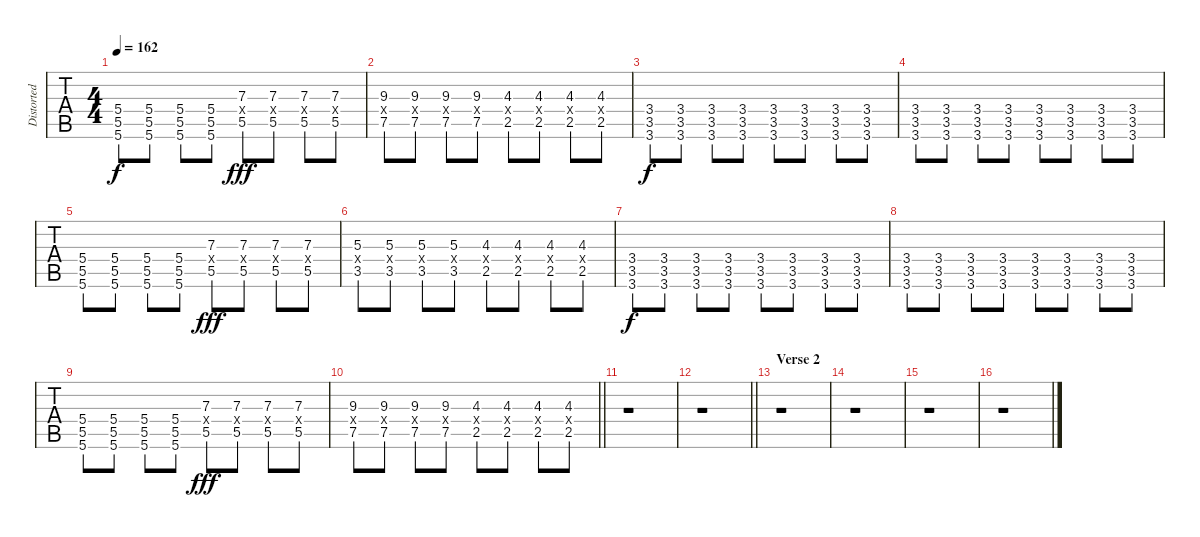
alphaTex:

\track ("Distorted 2 [Tuck]" "Distorted ") {instrument distortionguitar}
\staff {tabs}
\tuning (D4 A3 F3 C3 G2 C2) {hide}
\ts (4 4)
\tempo 162
\clef g2
\ks c
(5.4 5.5 5.6).8{dy f} (5.4 5.5 5.6).8 (5.4 5.5 5.6).8 (5.4 5.5 5.6).8 (7.3 0.4{x} 5.5).8{dy fff} (7.3 0.4{x} 5.5).8 (7.3 0.4{x} 5.5).8 (7.3 0.4{x} 5.5).8 |
(9.3 0.4{x} 7.5).8 (9.3 0.4{x} 7.5).8 (9.3 0.4{x} 7.5).8 (9.3 0.4{x} 7.5).8 (4.3 0.4{x} 2.5).8 (4.3 0.4{x} 2.5).8 (4.3 0.4{x} 2.5).8 (4.3 0.4{x} 2.5).8 |
(3.4 3.5 3.6).8{dy f} (3.4 3.5 3.6).8 (3.4 3.5 3.6).8 (3.4 3.5 3.6).8 (3.4 3.5 3.6).8 (3.4 3.5 3.6).8 (3.4 3.5 3.6).8 (3.4 3.5 3.6).8 |
(3.4 3.5 3.6).8 (3.4 3.5 3.6).8 (3.4 3.5 3.6).8 (3.4 3.5 3.6).8 (3.4 3.5 3.6).8 (3.4 3.5 3.6).8 (3.4 3.5 3.6).8 (3.4 3.5 3.6).8 |
(5.4 5.5 5.6).8 (5.4 5.5 5.6).8 (5.4 5.5 5.6).8 (5.4 5.5 5.6).8 (7.3 0.4{x} 5.5).8{dy fff} (7.3 0.4{x} 5.5).8 (7.3 0.4{x} 5.5).8 (7.3 0.4{x} 5.5).8 |
(5.3 0.4{x} 3.5).8 (5.3 0.4{x} 3.5).8 (5.3 0.4{x} 3.5).8 (5.3 0.4{x} 3.5).8 (4.3 0.4{x} 2.5).8 (4.3 0.4{x} 2.5).8 (4.3 0.4{x} 2.5).8 (4.3 0.4{x} 2.5).8 |
(3.4 3.5 3.6).8{dy f} (3.4 3.5 3.6).8 (3.4 3.5 3.6).8 (3.4 3.5 3.6).8 (3.4 3.5 3.6).8 (3.4 3.5 3.6).8 (3.4 3.5 3.6).8 (3.4 3.5 3.6).8 |
(3.4 3.5 3.6).8 (3.4 3.5 3.6).8 (3.4 3.5 3.6).8 (3.4 3.5 3.6).8 (3.4 3.5 3.6).8 (3.4 3.5 3.6).8 (3.4 3.5 3.6).8 (3.4 3.5 3.6).8 |
(5.4 5.5 5.6).8 (5.4 5.5 5.6).8 (5.4 5.5 5.6).8 (5.4 5.5 5.6).8 (7.3 0.4{x} 5.5).8{dy fff} (7.3 0.4{x} 5.5).8 (7.3 0.4{x} 5.5).8 (7.3 0.4{x} 5.5).8 |
\barLineRight lightlight
(9.3 0.4{x} 7.5).8 (9.3 0.4{x} 7.5).8 (9.3 0.4{x} 7.5).8 (9.3 0.4{x} 7.5).8 (4.3 0.4{x} 2.5).8 (4.3 0.4{x} 2.5).8 (4.3 0.4{x} 2.5).8 (4.3 0.4{x} 2.5).8 |
r.1 |
\barLineRight lightlight
r.1 |
\section ("" "Verse 2")
r.1 |
r.1 |
r.1 |
r.1
